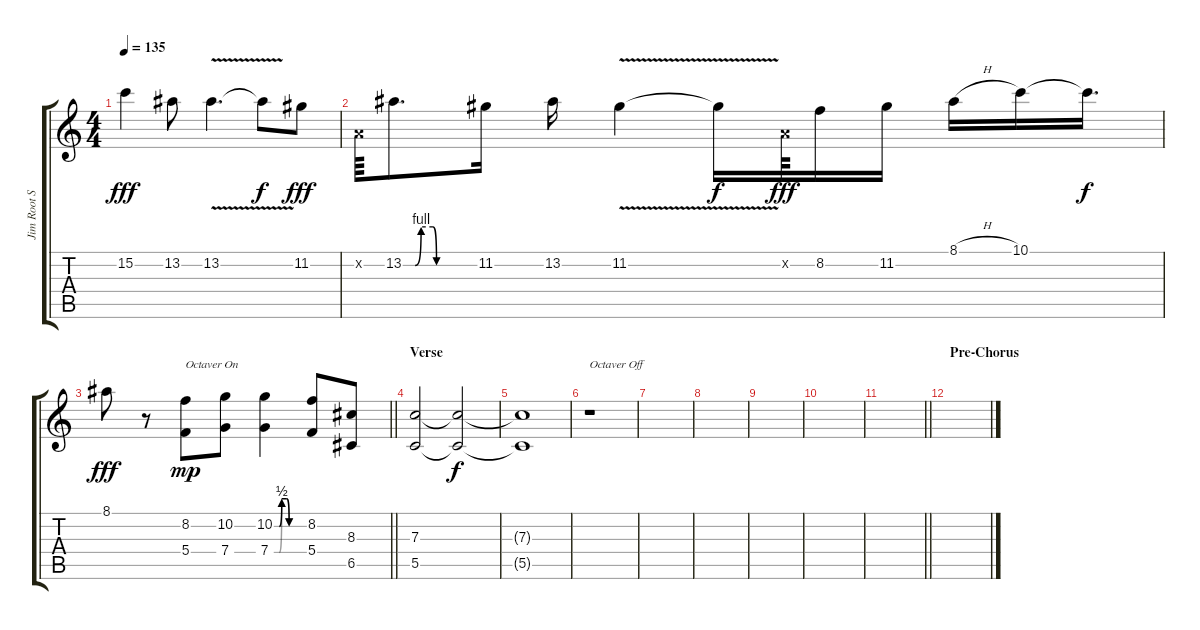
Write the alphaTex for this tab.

\track ("Jim Root Solo" "Jim Root S") {instrument overdrivenguitar}
\staff {score tabs}
\tuning (D4 A3 F3 C3 G2 C2) {hide}
\ts (4 4)
\tempo 135
\clef g2
\ks c
15.2.4{dy fff} 13.2.8 13.2{v}.4{d} 13.2{t}.8{dy f} 11.2.8{dy fff} |
0.2{x}.64 13.2{be (custom 0 0 10 0 15 4 25 4 28 0 60 0)}.8{d} 11.2.16 13.2.16 11.2{v}.4 11.2{t}.16{dy f} 0.2{x}.64{dy fff} 8.2.16 11.2.16 8.1{h}.16 10.1.16 10.1{t}.16{d dy f} |
\barLineRight lightlight
8.1.8{dy fff} r.8 (8.2 5.4).8{txt "Octaver On" dy mp instrument distortionguitar} (10.2 7.4).8 (10.2{be (custom 0 0 10 0 15 2 25 2 30 0 60 0)} 7.4{be (custom 0 0 10 0 15 2 25 2 30 0 60 0)}).4 (8.2 5.4).8 (8.3 6.5).8 |
\section ("" "Verse")
(7.3 5.5).2 (7.3{t} 5.5{t}).2{dy f volume 0} |
(7.3{t} 5.5{t}).1 |
r.1{txt "Octaver Off"} |
|
|
|
|
\barLineRight lightlight
|
\section ("" "Pre-Chorus")
